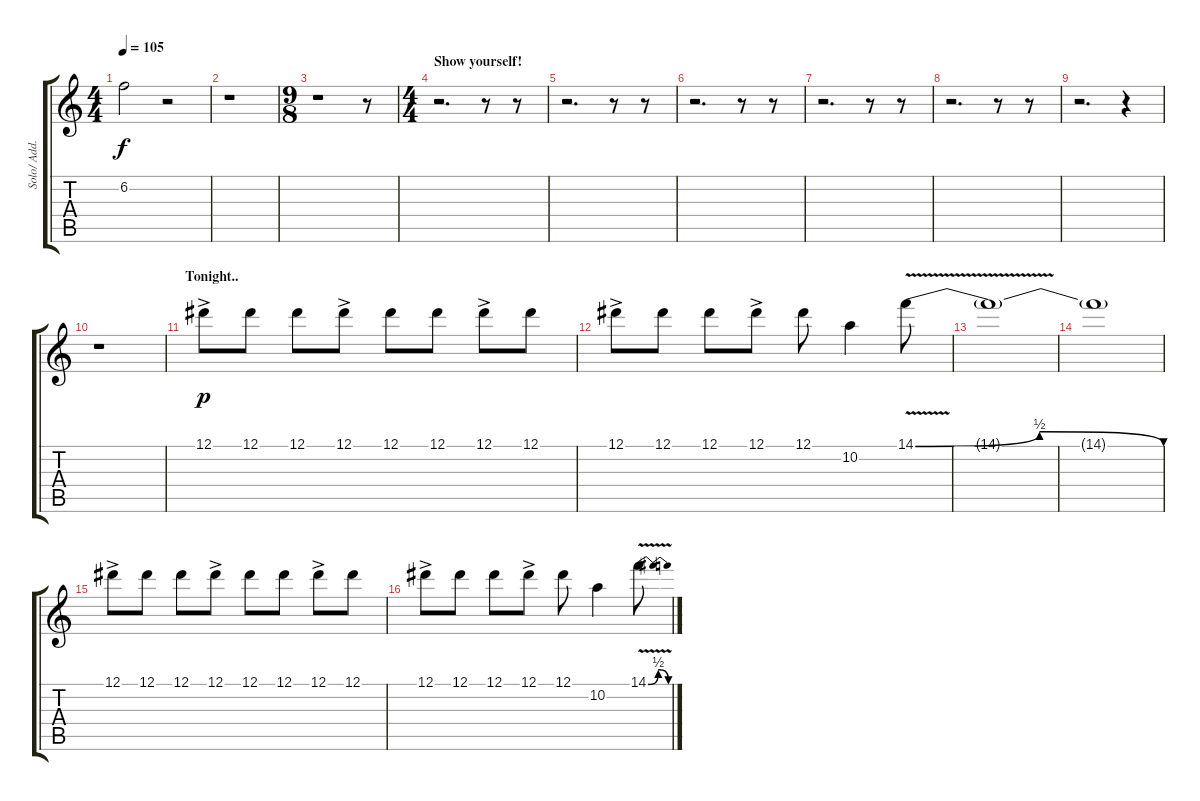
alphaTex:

\track ("Solo/ Add. Guitar" "Solo/ Add.") {instrument overdrivenguitar}
\staff {score tabs}
\tuning (Eb4 B3 Gb3 B2 Gb2 B1) {hide}
\ts (4 4)
\tempo 105
\clef g2
\ks c
6.2{t}.2{dy f} r.2 |
r.1 |
\ts (9 8)
r.1 r.8 |
\ts (4 4)
\section ("" "Show yourself!")
r.2{d} r.8 r.8 |
r.2{d} r.8 r.8 |
r.2{d} r.8 r.8 |
r.2{d} r.8 r.8 |
r.2{d} r.8 r.8 |
r.2{d} r.4 |
r.1 |
\section ("" "Tonight..")
12.1{ac}.8{dy p} 12.1.8 12.1.8 12.1{ac}.8 12.1.8 12.1.8 12.1{ac}.8 12.1.8 |
12.1{ac}.8 12.1.8 12.1.8 12.1{ac}.8 12.1.8 10.2.4 14.1{be (bendrelease 0 0 5 2 55 2 60 0) v}.8 |
14.1{t}.1 |
14.1{t}.1 |
12.1{ac}.8 12.1.8 12.1.8 12.1{ac}.8 12.1.8 12.1.8 12.1{ac}.8 12.1.8 |
12.1{ac}.8 12.1.8 12.1.8 12.1{ac}.8 12.1.8 10.2.4 14.1{be (bendrelease 0 0 5 2 55 2 60 0) v}.8
